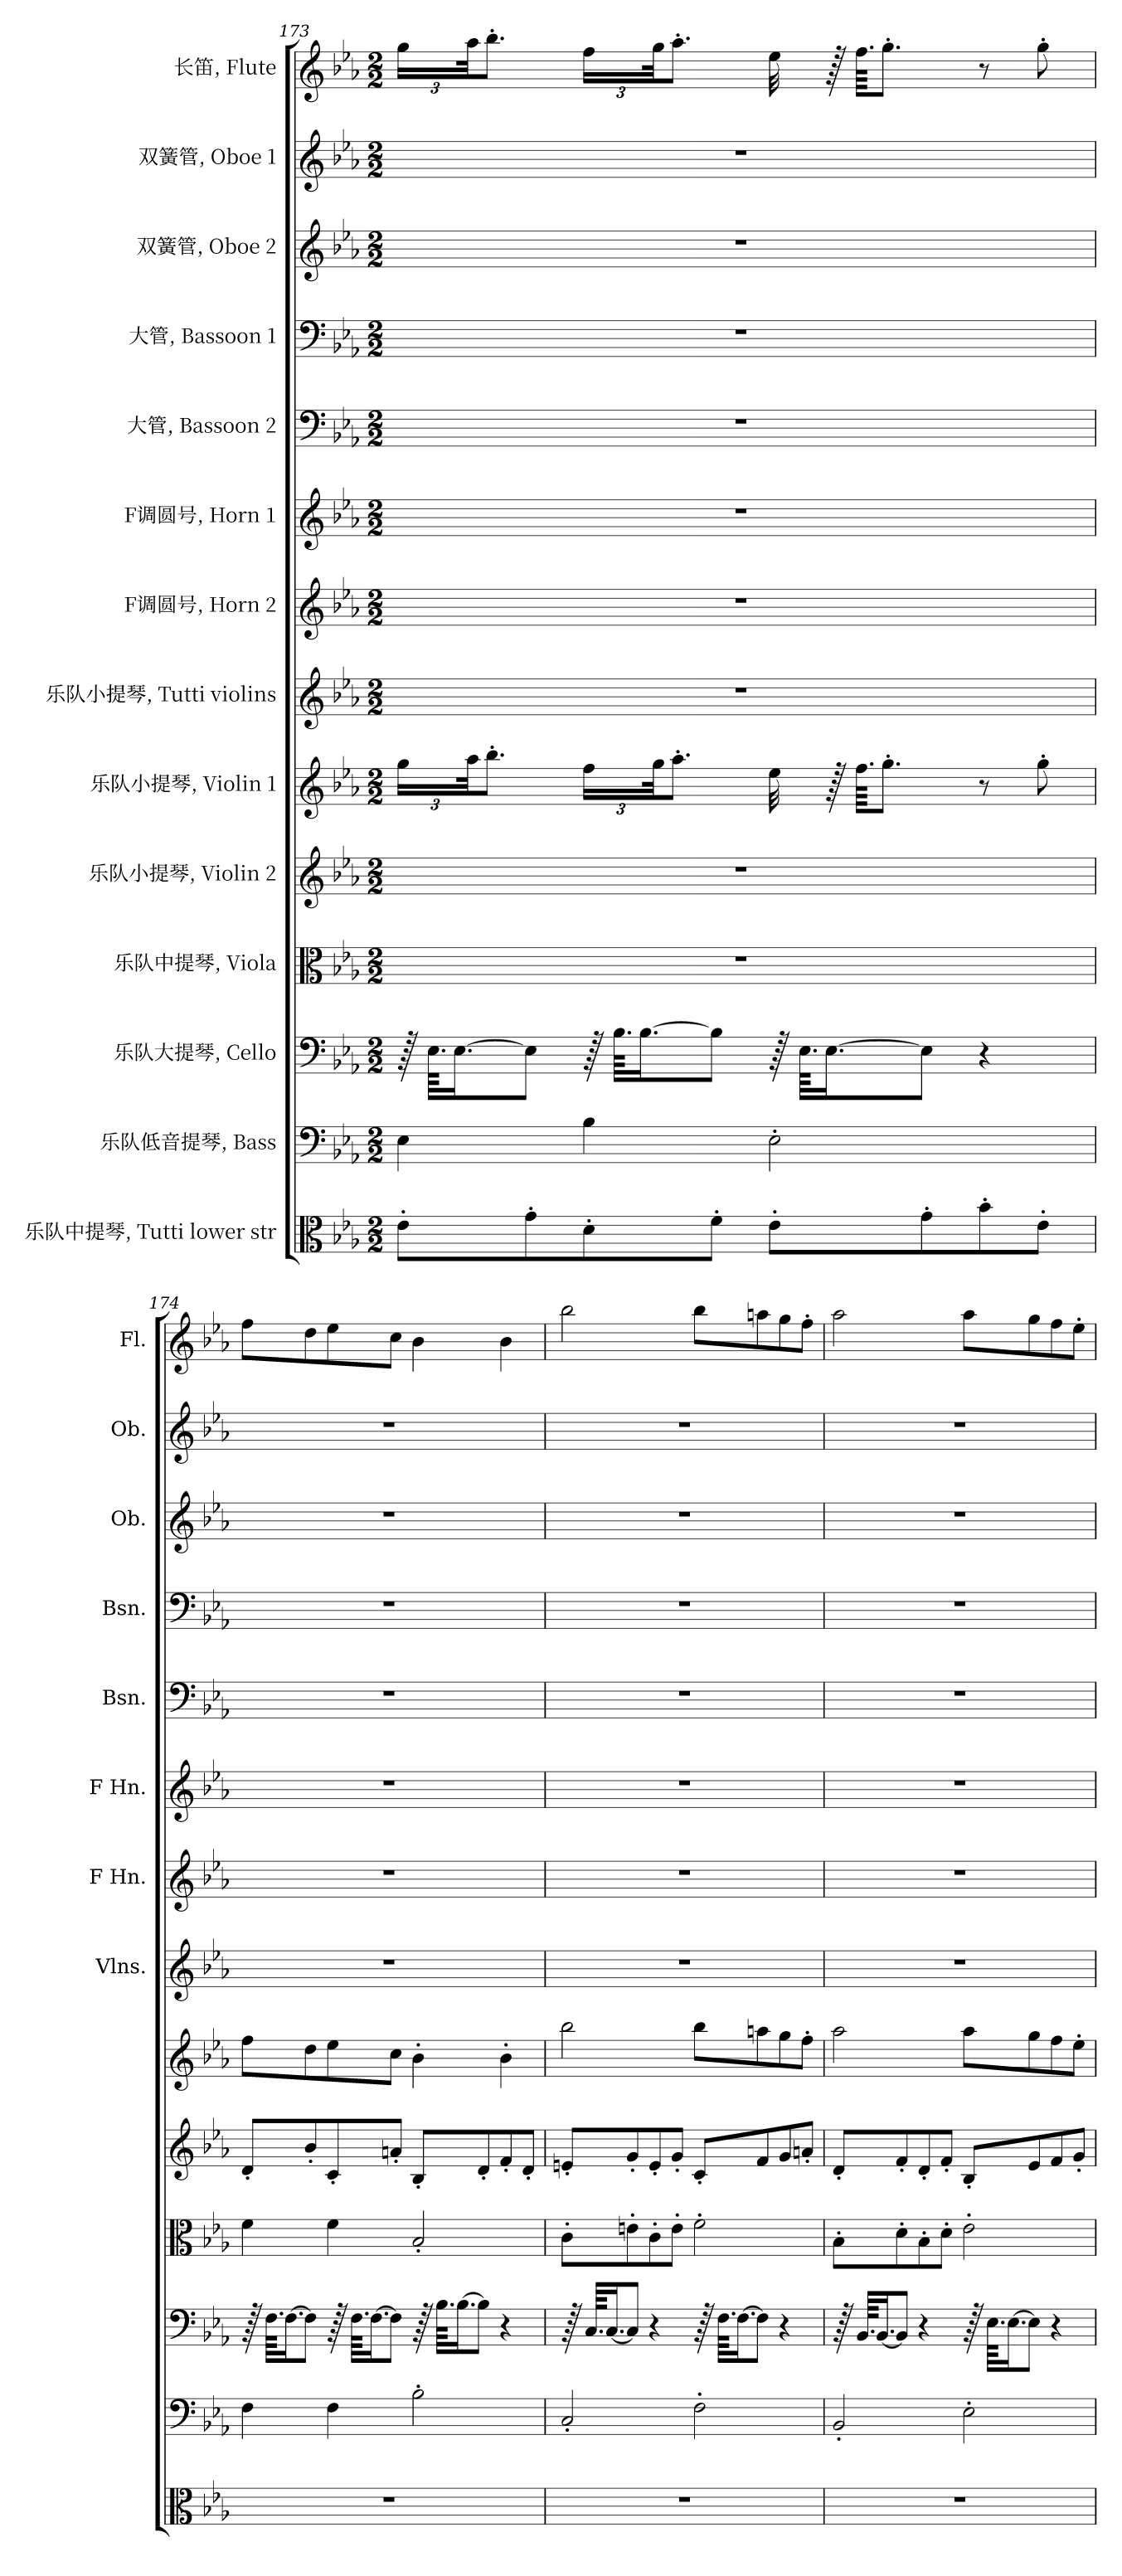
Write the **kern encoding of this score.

**kern	**kern	**kern	**kern	**kern	**kern	**kern	**kern	**kern	**kern	**kern	**kern	**kern	**kern
*part14	*part13	*part12	*part11	*part10	*part9	*part8	*part7	*part6	*part5	*part4	*part3	*part2	*part1
*staff14	*staff13	*staff12	*staff11	*staff10	*staff9	*staff8	*staff7	*staff6	*staff5	*staff4	*staff3	*staff2	*staff1
*I"乐队中提琴, Tutti lower str	*I"乐队低音提琴, Bass	*I"乐队大提琴, Cello	*I"乐队中提琴, Viola	*I"乐队小提琴, Violin 2	*I"乐队小提琴, Violin 1	*I"乐队小提琴, Tutti violins	*I"F调圆号, Horn 2	*I"F调圆号, Horn 1	*I"大管, Bassoon 2	*I"大管, Bassoon 1	*I"双簧管, Oboe 2	*I"双簧管, Oboe 1	*I"长笛, Flute
*	*	*	*	*	*	*I'Vlns.	*I'F Hn.	*I'F Hn.	*I'Bsn.	*I'Bsn.	*I'Ob.	*I'Ob.	*I'Fl.
!!LO:PB:g=z
*clefC3	*clefF4	*clefF4	*clefC3	*clefG2	*clefG2	*clefG2	*clefG2	*clefG2	*clefF4	*clefF4	*clefG2	*clefG2	*clefG2
*	*ITrd7c12	*	*	*	*	*	*ITrd4c7	*ITrd4c7	*	*	*	*	*
*k[b-e-a-]	*k[b-e-a-]	*k[b-e-a-]	*k[b-e-a-]	*k[b-e-a-]	*k[b-e-a-]	*k[b-e-a-]	*k[b-e-a-d-]	*k[b-e-a-d-]	*k[b-e-a-]	*k[b-e-a-]	*k[b-e-a-]	*k[b-e-a-]	*k[b-e-a-]
*M2/2	*M2/2	*M2/2	*M2/2	*M2/2	*M2/2	*M2/2	*M2/2	*M2/2	*M2/2	*M2/2	*M2/2	*M2/2	*M2/2
*MM161	*MM161	*MM161	*MM161	*MM161	*MM161	*MM161	*MM161	*MM161	*MM161	*MM161	*MM161	*MM161	*MM161
*	*	*	*	*	*Xbrackettup	*	*	*	*	*	*	*	*Xbrackettup
=173	=173	=173	=173	=173	=173	=173	=173	=173	=173	=173	=173	=173	=173
8e-'\L	4EE-\	128r	1r	1r	24gg\LL	1r	1r	1r	1r	1r	1r	1r	24gg\LL
.	.	64.E-\KKLL	.	.	.	.	.	.	.	.	.	.	.
.	.	[16.E-\J	.	.	.	.	.	.	.	.	.	.	.
.	.	.	.	.	48aa-\JK	.	.	.	.	.	.	.	48aa-\JK
.	.	.	.	.	8.bb-'\J	.	.	.	.	.	.	.	8.bb-'\J
8g'\	.	8E-\J]	.	.	.	.	.	.	.	.	.	.	.
8d'\	4BB-\	128r	.	.	24ff\LL	.	.	.	.	.	.	.	24ff\LL
.	.	64.B-\KKLL	.	.	.	.	.	.	.	.	.	.	.
.	.	[16.B-\J	.	.	.	.	.	.	.	.	.	.	.
.	.	.	.	.	48gg\JK	.	.	.	.	.	.	.	48gg\JK
.	.	.	.	.	8.aa-'\J	.	.	.	.	.	.	.	8.aa-'\J
8f'\J	.	8B-\J]	.	.	.	.	.	.	.	.	.	.	.
*	*	*	*	*	*	*	*	*	*	*	*	*	*MM161
8e-'\L	2EE-'\	128r	.	.	32ee-\	.	.	.	.	.	.	.	32ee-\
.	.	64.E-\KKLL	.	.	.	.	.	.	.	.	.	.	.
.	.	[16.E-\J	.	.	128r	.	.	.	.	.	.	.	128r
.	.	.	.	.	64.ff\KKKL	.	.	.	.	.	.	.	64.ff\KKKL
.	.	.	.	.	8.gg'\J	.	.	.	.	.	.	.	8.gg'\J
8g'\	.	8E-\J]	.	.	.	.	.	.	.	.	.	.	.
*	*	*	*	*	*	*	*	*	*	*	*	*	*MM155
8b-'\	.	4r	.	.	8r	.	.	.	.	.	.	.	8r
8e-'\J	.	.	.	.	8gg'\	.	.	.	.	.	.	.	8gg'\
=174	=174	=174	=174	=174	=174	=174	=174	=174	=174	=174	=174	=174	=174
*	*	*	*	*	*	*	*	*	*	*	*	*	*MM153
1r	4FF\	128r	4f\	8d'/L	8ff\L	1r	1r	1r	1r	1r	1r	1r	8ff\L
.	.	64.F\KKLL	.	.	.	.	.	.	.	.	.	.	.
.	.	[16.F\J	.	.	.	.	.	.	.	.	.	.	.
*	*	*	*	*	*	*	*	*	*	*	*	*	*MM158
.	.	8F\J]	.	8b-'/	8dd\	.	.	.	.	.	.	.	8dd\
.	4FF\	128r	4f\	8c'/	8ee-\	.	.	.	.	.	.	.	8ee-\
.	.	64.F\KKLL	.	.	.	.	.	.	.	.	.	.	.
.	.	[16.F\J	.	.	.	.	.	.	.	.	.	.	.
.	.	8F\J]	.	8an'/J	8cc\J	.	.	.	.	.	.	.	8cc\J
*	*	*	*	*	*	*	*	*	*	*	*	*	*MM158
.	2BB-'\	128r	2B-'/	8B-'/L	4b-'\	.	.	.	.	.	.	.	4b-\
.	.	64.B-\KKLL	.	.	.	.	.	.	.	.	.	.	.
.	.	[16.B-\J	.	.	.	.	.	.	.	.	.	.	.
.	.	8B-\J]	.	8d'/	.	.	.	.	.	.	.	.	.
.	.	4r	.	8f'/	4b-'\	.	.	.	.	.	.	.	4b-\
.	.	.	.	8d'/J	.	.	.	.	.	.	.	.	.
!!LO:PB:g=z
=175	=175	=175	=175	=175	=175	=175	=175	=175	=175	=175	=175	=175	=175
*	*	*	*	*	*	*	*	*	*	*	*	*	*MM161
1r	2CC'/	128r	8c'\L	8en'/L	2bb-\	1r	1r	1r	1r	1r	1r	1r	2bb-\
.	.	64.C/KKLL	.	.	.	.	.	.	.	.	.	.	.
.	.	[16.C/J	.	.	.	.	.	.	.	.	.	.	.
.	.	8C/J]	8en'\	8g'/	.	.	.	.	.	.	.	.	.
.	.	4r	8c'\	8e'/	.	.	.	.	.	.	.	.	.
.	.	.	8e'\J	8g'/J	.	.	.	.	.	.	.	.	.
*	*	*	*	*	*	*	*	*	*	*	*	*	*MM160
.	2FF'\	128r	2f'\	8c'/L	8bb-\L	.	.	.	.	.	.	.	8bb-\L
.	.	64.F\KKLL	.	.	.	.	.	.	.	.	.	.	.
.	.	[16.F\J	.	.	.	.	.	.	.	.	.	.	.
.	.	8F\J]	.	8f/	8aan\	.	.	.	.	.	.	.	8aan\
.	.	4r	.	8g/	8gg\	.	.	.	.	.	.	.	8gg\
.	.	.	.	8an'/J	8ff'\J	.	.	.	.	.	.	.	8ff'\J
=176	=176	=176	=176	=176	=176	=176	=176	=176	=176	=176	=176	=176	=176
*	*	*	*	*	*	*	*	*	*	*	*	*	*MM161
1r	2BBB-'/	128r	8B-'\L	8d'/L	2aa-\	1r	1r	1r	1r	1r	1r	1r	2aa-\
.	.	64.BB-/KKLL	.	.	.	.	.	.	.	.	.	.	.
.	.	[16.BB-/J	.	.	.	.	.	.	.	.	.	.	.
.	.	8BB-/J]	8d'\	8f'/	.	.	.	.	.	.	.	.	.
.	.	4r	8B-'\	8d'/	.	.	.	.	.	.	.	.	.
.	.	.	8d'\J	8f'/J	.	.	.	.	.	.	.	.	.
*	*	*	*	*	*	*	*	*	*	*	*	*	*MM160
.	2EE-'\	128r	2e-'\	8B-'/L	8aa-\L	.	.	.	.	.	.	.	8aa-\L
.	.	64.E-\KKLL	.	.	.	.	.	.	.	.	.	.	.
.	.	[16.E-\J	.	.	.	.	.	.	.	.	.	.	.
.	.	8E-\J]	.	8e-/	8gg\	.	.	.	.	.	.	.	8gg\
.	.	4r	.	8f/	8ff\	.	.	.	.	.	.	.	8ff\
.	.	.	.	8g'/J	8ee-'\J	.	.	.	.	.	.	.	8ee-'\J
=	=	=	=	=	=	=	=	=	=	=	=	=	=
*-	*-	*-	*-	*-	*-	*-	*-	*-	*-	*-	*-	*-	*-
